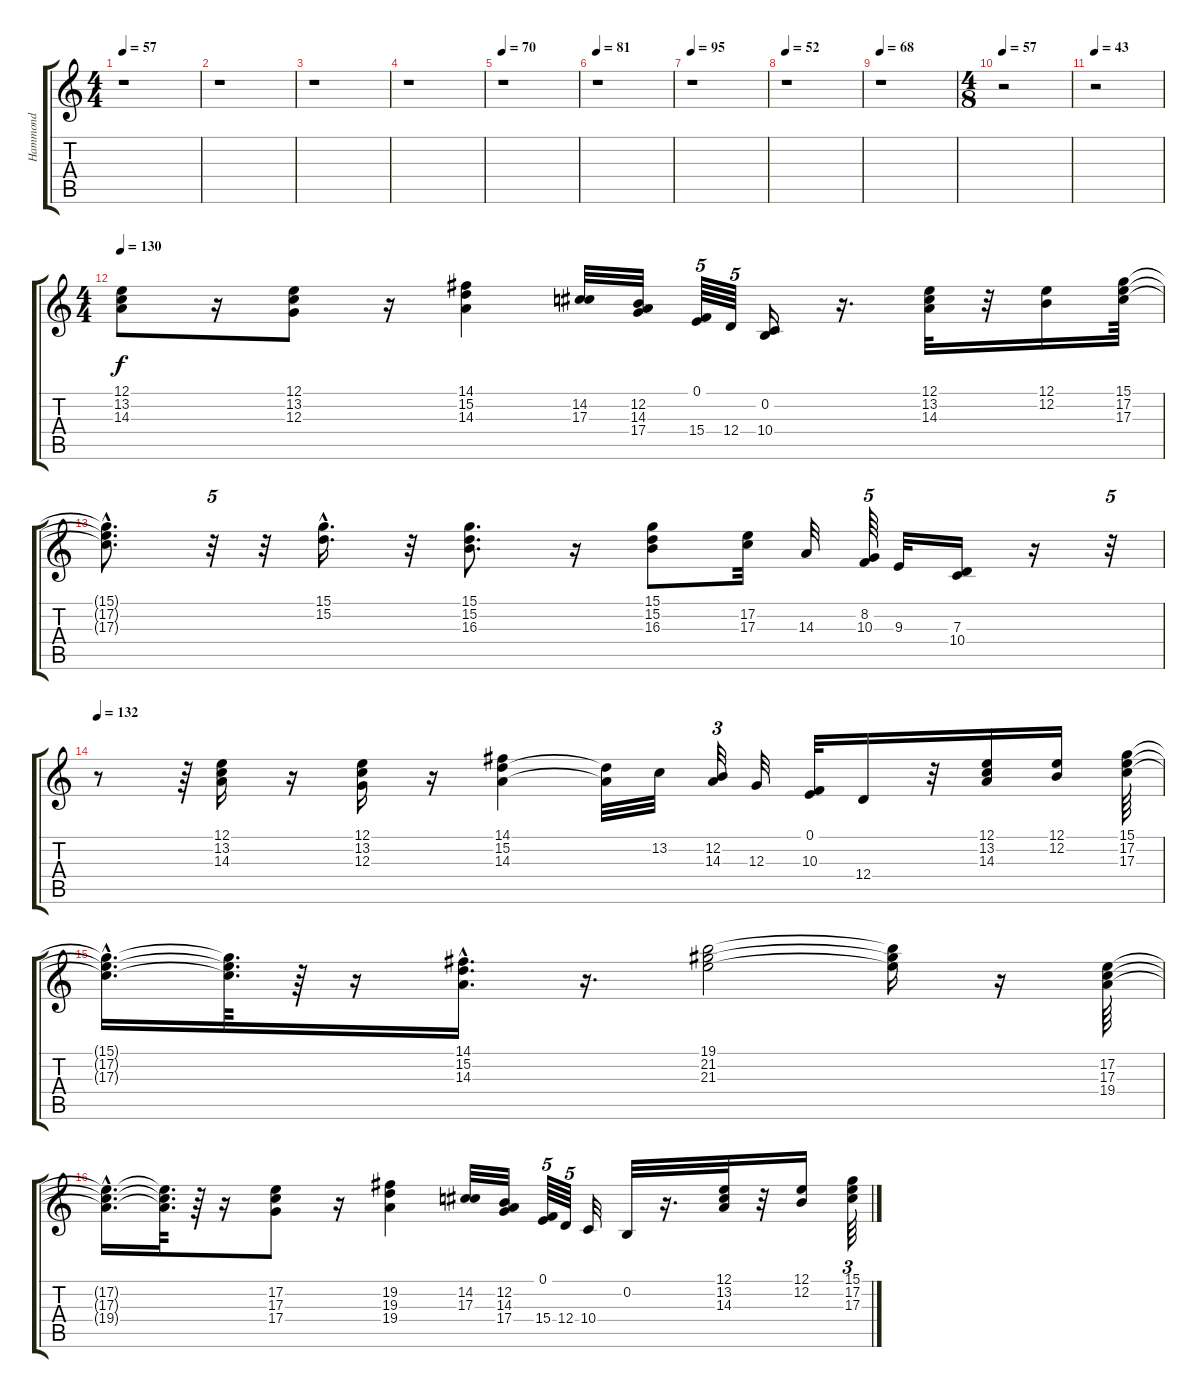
\track ("Hammond" "Hammond") {instrument drawbarorgan}
\staff {score tabs}
\tuning (E4 B3 G3 D3 A2 E2) {hide}
\ts (4 4)
\tempo 57
\clef g2
\ks c
r.1{dy f instrument drawbarorgan} |
r.1 |
r.1 |
r.1 |
\tempo 70
r.1 |
\tempo 81
r.1 |
\tempo 95
r.1 |
\tempo 52
r.1 |
\tempo 68
r.1 |
\ts (4 8)
\tempo 57
r.2 |
\tempo 43
r.2 |
\ts (4 4)
\tempo 130
(12.1 13.2 14.3).8 r.16 (12.1 13.2 12.3).8 r.16 (14.1 15.2 14.3).4 (14.2 17.3).32 (12.2 14.3 17.4).32 (0.1 15.4).64{tu (5 4)} 12.4.64{tu (5 4)} (0.2 10.4).16 r.16{d} (12.1 13.2 14.3).32 r.32 (12.1 12.2).16 (15.1 17.2 17.3).64 |
(15.1{hac t} 17.2{t} 17.3{t}).8{d} r.32{tu (5 4)} r.32 (15.1{hac} 15.2).16{d} r.32 (15.1 15.2 16.3).8{d} r.16 (15.1 15.2 16.3).8 (17.2 17.3).32 14.3.32 (8.2 10.3).64{tu (5 4)} 9.3.32 (7.3 10.4).16 r.16 r.32{tu (5 4)} |
\tempo 132
r.8 r.64 (12.1 13.2 14.3).16 r.16 (12.1 13.2 12.3).16 r.16 (14.1 15.2 14.3).4 (15.2{t} 14.3{t}).32 13.2.32 (12.2 14.3).32{tu (3 2)} 12.3.32 (0.1 10.3).32 12.4.16 r.32 (12.1 13.2 14.3).16 (12.1 12.2).16 (15.1 17.2 17.3).64 |
(15.1{hac t} 17.2{hac t} 17.3{hac t}).16{d} (15.1{t} 17.2{t} 17.3{t}).64{d} r.64 r.16 (14.1{hac} 15.2{hac} 14.3{hac}).16{d} r.16{d} (19.1 21.2 21.3).2 (19.1{t} 21.2{t} 21.3{t}).16 r.16 (17.2 17.3 19.4).64 |
(17.2{hac t} 17.3{hac t} 19.4{hac t}).16{d} (17.2{t} 17.3{t} 19.4{t}).64{d} r.64 r.16 (17.2 17.3 17.4).8 r.16 (19.2 19.3 19.4).4 (14.2 17.3).32 (12.2 14.3 17.4).32 (0.1 15.4).64{tu (5 4)} 12.4.64{tu (5 4)} 10.4.32 0.2.32 r.16{d} (12.1 13.2 14.3).32 r.32 (12.1 12.2).16 (15.1 17.2 17.3).64{tu (3 2)}
